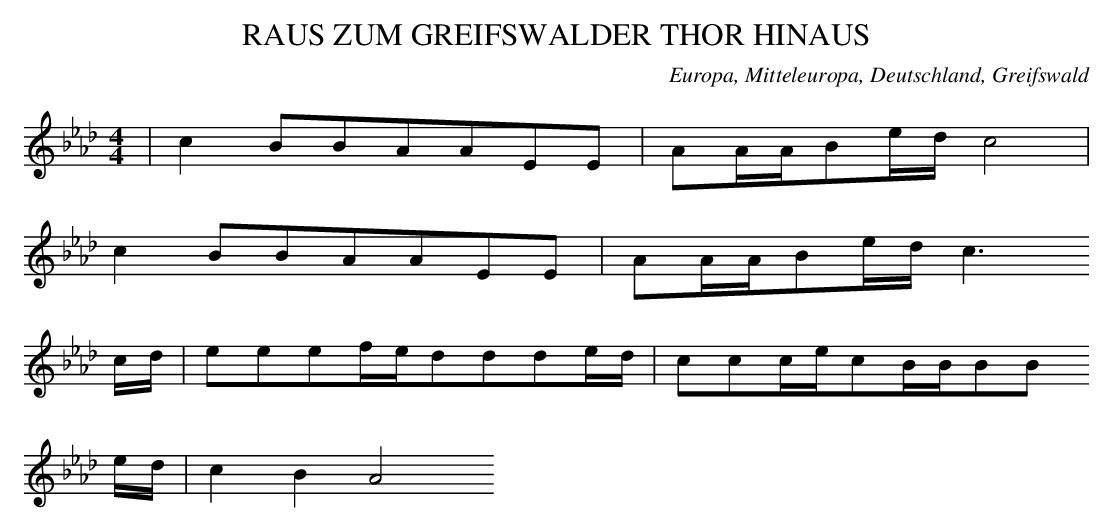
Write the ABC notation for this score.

X:1
T: RAUS ZUM GREIFSWALDER THOR HINAUS
O: Europa, Mitteleuropa, Deutschland, Greifswald
M: 4/4
L: 1/16
K: Ab
 | c4B2B2A2A2E2E2 | A2AAB2edc8 |
c4B2B2A2A2E2E2 | A2AAB2edc6
cd | e2e2e2fed2d2d2ed | c2c2cec2BBB2B2
ed | c4B4A8
